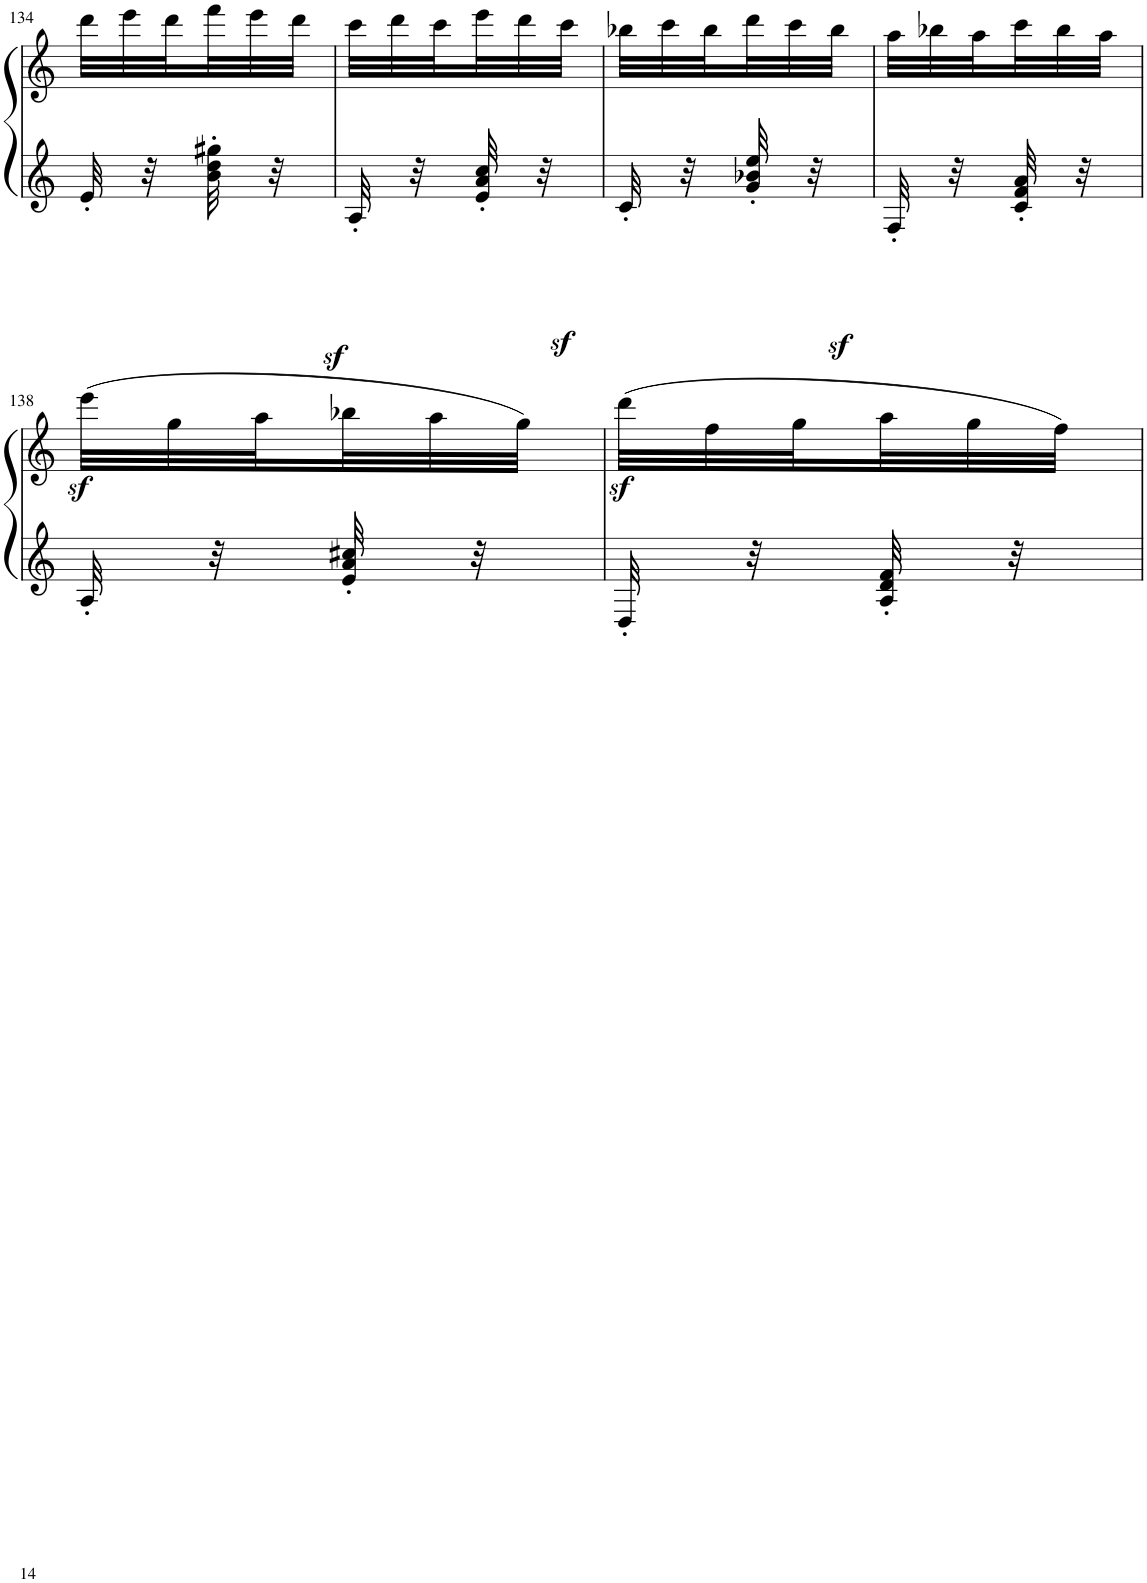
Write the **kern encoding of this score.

**kern	**kern
*part1	*part1
*staff2	*staff1
*I"Piano	*
*I'Pno	*
!!LO:PB:g=z
*clefG2	*clefG2
*k[]	*k[]
*M2/16	*M2/16
*	*Xtuplet
=134	=134
32e'/	48ddd\LLL
.	48eee\
32r	.
.	48ddd\
32b\z<' 32dd\z<' 32gg#X\z<'	48fff\
.	48eee\
32r	.
.	48ddd\JJJ
=135	=135
32A'/	48ccc\LLL
.	48ddd\
32r	.
.	48ccc\
32e/z<' 32a/z<' 32cc/z<'	48eee\
.	48ddd\
32r	.
.	48ccc\JJJ
=136	=136
32c'/	48bb-X\LLL
.	48ccc\
32r	.
.	48bb-\
32g/z<' 32b-X/z<' 32ee/z<'	48ddd\
.	48ccc\
32r	.
.	48bb-\JJJ
=137	=137
32F'/	48aa\LLL
.	48bb-X\
32r	.
.	48aa\
32c/' 32f/' 32a/'	48ccc\
.	48bb-\
32r	.
.	48aa\JJJ
!!LO:LB:g=z
=138	=138
32A'/	(48eeez<\LLL
.	48gg\
32r	.
.	48aa\
32e/' 32a/' 32cc#X/'	48bb-X\
.	48aa\
32r	.
.	48gg\JJJ)
=139	=139
32D'/	(48dddz<\LLL
.	48ff\
32r	.
.	48gg\
32A/' 32d/' 32f/'	48aa\
.	48gg\
32r	.
.	48ff\JJJ)
=	=
*-	*-
